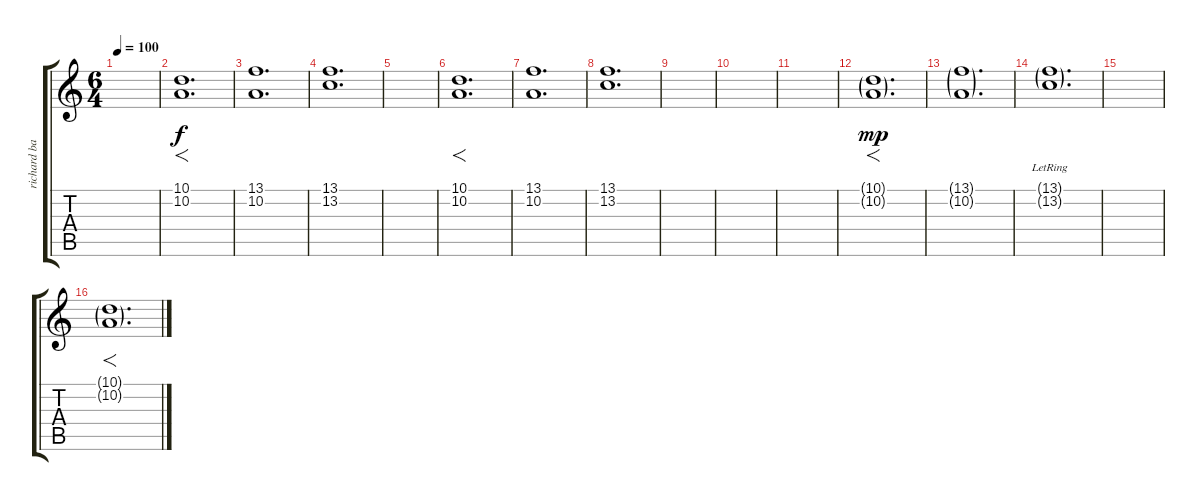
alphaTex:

\track ("richard barbieri" "richard ba") {instrument drawbarorgan bank 1}
\staff {score tabs}
\tuning (E4 B3 G3 D3 A2 E2) {hide}
\ts (6 4)
\tempo 100
\clef g2
\ks c
|
(10.1 10.2).1{f d} |
(13.1 10.2).1{d} |
(13.1 13.2).1{d} |
|
(10.1 10.2).1{f d} |
(13.1 10.2).1{d} |
(13.1 13.2).1{d} |
|
|
|
(10.1{g} 10.2{g}).1{f d dy mp} |
(13.1{g} 10.2{g}).1{d} |
(13.1{g lr} 13.2{g lr}).1{d} |
|
(10.1{g} 10.2{g}).1{f d}
